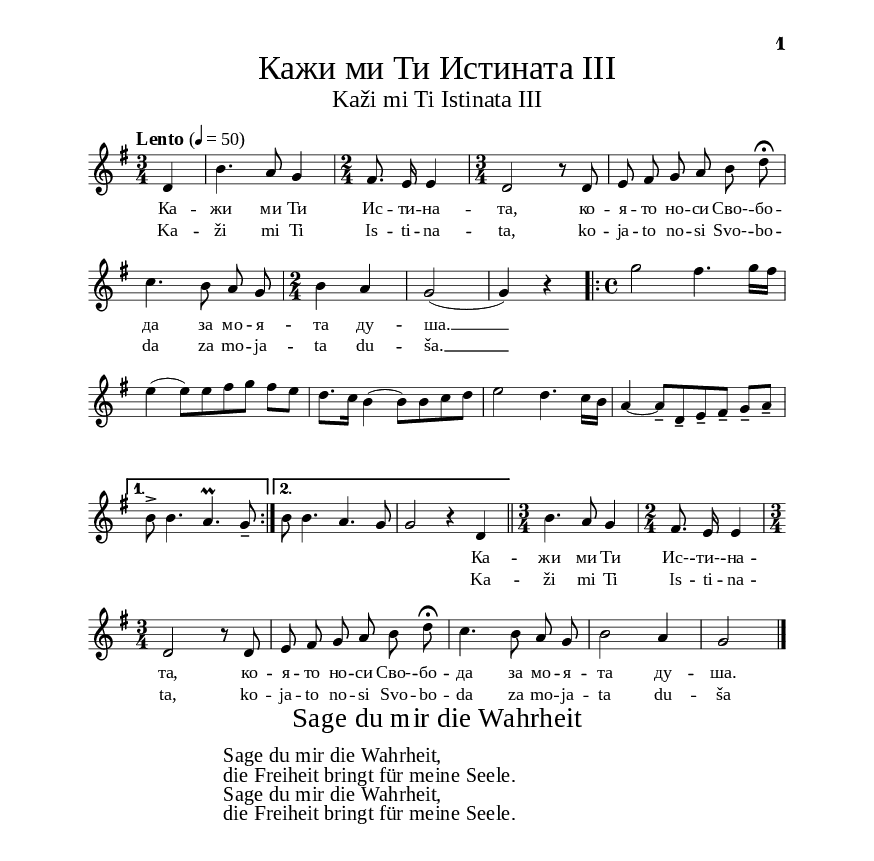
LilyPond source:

\version "2.24.3"

% include paper part and global functions
\include "include/globals.ily"

\bookpart {
  \label #'ref169_1
  \tocItem \markup "Кажи ми Ти Истината III – Kaži mi Ti Istinata III"
  \include "include/bookpart-paper.ily"
  \score {
    \include "include/score-layout.ily"

    \new Voice \absolute {
      \clef treble
      \key g \major
      \time 3/4
      \tempoFunc "Lento" 4 "50"
      \autoBeamOff
        
      \partial 4
      d'4 | % 2
      b'4.  a'8  g'4 | % 3
      \time 2/4  | % 3
      fis'8.  e'16  e'4 | % 4
      \time 3/4  | % 4
      d'2 r8  d'8 | % 5
      e'8  fis'8  g'8  a'8
      b'8  d''8 ^\fermata \break | % 6
      c''4.  b'8  a'8  g'8 | % 7
      \time 2/4  | % 7
      b'4  a'4 | % 8
      g'2 ( | % 9
      g'4 ) r4
      \repeat volta 2 {
        \time 4/4
        g''2  fis''4.  g''16 [
        fis''16 ] \break | % 11
        e''4 (  e''8 ) [  e''8
        fis''8  g''8 ]  fis''8 [  e''8 ] | % 12
        d''8. [  c''16 ]  b'4 (  b'8
        ) [  b'8  c''8  d''8 ] | % 13
        e''2  d''4.  c''16 [  b'16
        ] | % 14
        a'4 ~  a'8 -- [  d'8 --  e'8 --
        fis'8 -- ]  g'8 -- [  a'8 -- ] \break |
      }

      \alternative {
        {
          b'8 ->  b'4.  a'4.\prall g'8 --
        }
        {
          b'8  b'4.  a'4.  g'8
          g'2 r4  d'4 \bar "||"
        }
      }
      \time 3/4   b'4.  a'8  g'4 | \time 2/4
      fis'8.  e'16  e'4 \break \time 3/4  d'2 r8
      d'8  e'8  fis'8  g'8  a'8
      b'8  d''8 ^\fermata  c''4.  b'8
      a'8  g'8 |  b'2  a'4
      g'2 \bar "|."
    }
    \addlyrics {      Ка -- жи ми Ти Ис -- ти -- на -- та,
      ко -- я -- то но -- си "Сво-" -- бо --
      да за мо -- я -- та ду -- ша. __ ""

     \skip1 \skip1 \skip1 \skip1 \skip1 \skip1 \skip1 \skip1
      \skip1 \skip1 \skip1 \skip1 \skip1 \skip1 \skip1 \skip1 \skip1
      \skip1 \skip1 \skip1


      Ка -- жи ми Ти "Ис-" -- "ти-" --
      на -- та, ко -- я -- то но -- си "Сво-"
      -- бо -- да за мо -- я -- та ду --
      ша.}
    \addlyrics {      Ka -- ži mi Ti Is -- ti -- na -- ta,
      ko -- ja -- to no -- si "Svo-" -- bo --
      da za mo -- ja -- ta du -- ša. __ ""

      \skip1 \skip1 \skip1 \skip1 \skip1 \skip1 \skip1 \skip1
      \skip1 \skip1 \skip1 \skip1 \skip1 \skip1 \skip1 \skip1 \skip1
      \skip1 \skip1 \skip1


      Ka -- ži mi Ti Is -- ti --
      na -- ta, ko -- ja -- to no -- si Svo
      -- bo -- da za mo -- ja -- ta du --
      ša}

    \header {
      title = \titleFunc "Кажи ми Ти Истината III" "Kaži mi Ti Istinata III"
    }

    \midi{}

  } % score



  % include foreign translation(s) of the song
  \version "2.24.3"

\markup \fill-line { \fontsize #deTitleFontSize "Sage du mir die Wahrheit" }
\markup \null
\markup \null
\markup \fontsize #deCoupletFontSize {
  \hspace #17
  \override #`(baseline-skip . ,deCoupletBaselineSkip)

  \column {

    \line { " " Sage du mir die Wahrheit, }

\line { " " die Freiheit bringt für meine Seele.}

    \line { " " Sage du mir die Wahrheit, }

\line { " " die Freiheit bringt für meine Seele.}

  }
}


} % bookpart

% Più mosso
%
